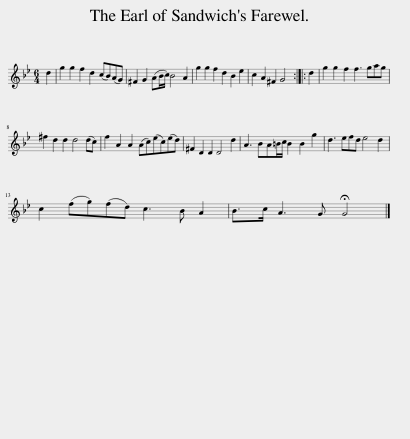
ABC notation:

X:1
L:1/8
M:6/4
I:linebreak $
K:Gmin
V:1 treble
V:1
 d2 | g2 g2 f2 d2 (cB)(AG) | ^F2 G2 (AB/c/) B4 A2 | g2 g2 f2 d2 B2 e2 | c2 A2 ^F2 G4 :: %5
 d2 | g2 g2 f2 f3 gag |$ ^f2 d2 d2 d4 (dc) | f2 A2 A2 (Ac)(ec)(ed) | ^F2 D2 D2 D4 d2 | %10
 A3 BA=B/c/ B2 B2 g2 | d3 efd e4 d2 |$ c2 (fg)(fd) c3 B A2 | B>c A3 G !fermata!G4 |] %14
